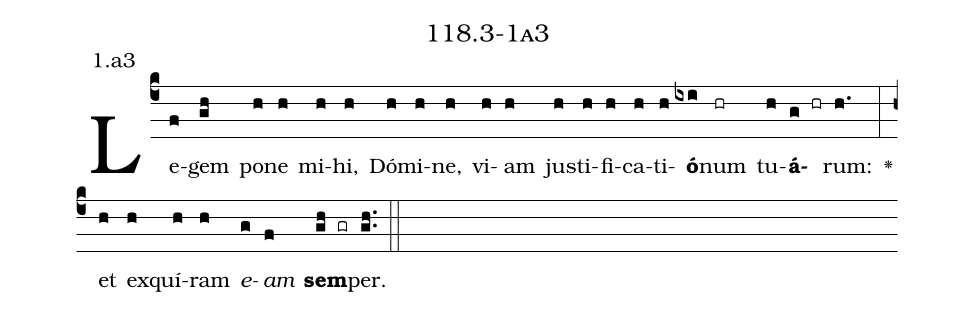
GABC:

name: 118.3-1a3;
annotation: 1.a3;
%%
(c4)Le(f)gem(gh) po(h)ne(h) mi(h)hi,(h) Dó(h)mi(h)ne,(h) vi(h)am(h) jus(h)ti(h)fi(h)ca(h)ti(h)<b>ó</b>(ixi)num(hr) tu(h)<b>á</b>(g hr)rum:(h.) <v>\greheightstar</v>(:) et(h) ex(h)quí(h)ram(h) <i>e</i>(g)<i>am</i>(f) <b>sem</b>(gh gr)per.(gh..) (::)


%E(h) u(h) o(g) u(f) a(gh) e.(gh..) (::)
